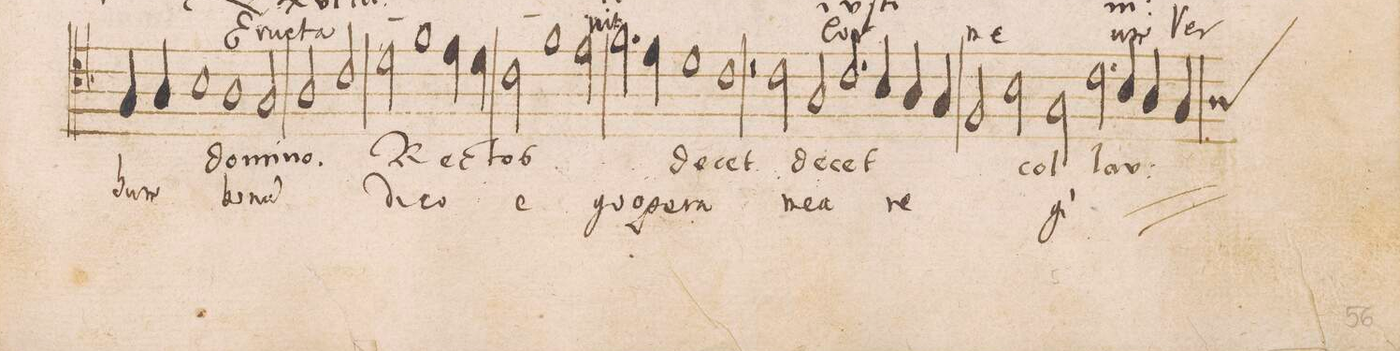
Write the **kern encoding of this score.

**kern	**text	**text
*I"TENOR	*	*
*clefC4	*	*
*k[b-]	*	*
*met(C|)	*	*
*M2/1	*	*
4G/	.	-bum
4A/	.	.
1B-\	.	.
=62-	=62-	=62-
1A	do-	bo-
2G/	-mi-	-nu(m)
=63-	=63-	=63-
2A/	-no.	.
2c/	.	.
2d\	.	di-
1f\	Re-	-co
=64-	=64-	=64-
4e\	-cto	.
4d\	.	.
2c\	.	e-
1f\	.	.
=65-	=65-	=65-
2e\	.	.
2.f\	.	-go
4e\	.	o-
=66-	=66-	=66-
1d	de-	-pe-
1c	-cet	-ra
=67-	=67-	=67-
2r	.	.
2c\	de-	me-
2A/	-cet	-a
2.c/	.	re-
=68-	=68-	=68-
4B-/	.	.
4A/	.	.
4G/	.	.
2F/	.	.
2B-\	col-	.
=69-	=69-	=69-
2G\	.	-gi
*	*	*ij
2.c\	-lau-	re-
4B-/	.	.
4A/	.	.
*custos:A	*	*
4G/	.	-gi
*	*	*Xij
=70-	=70-	=70-
*-	*-	*-
